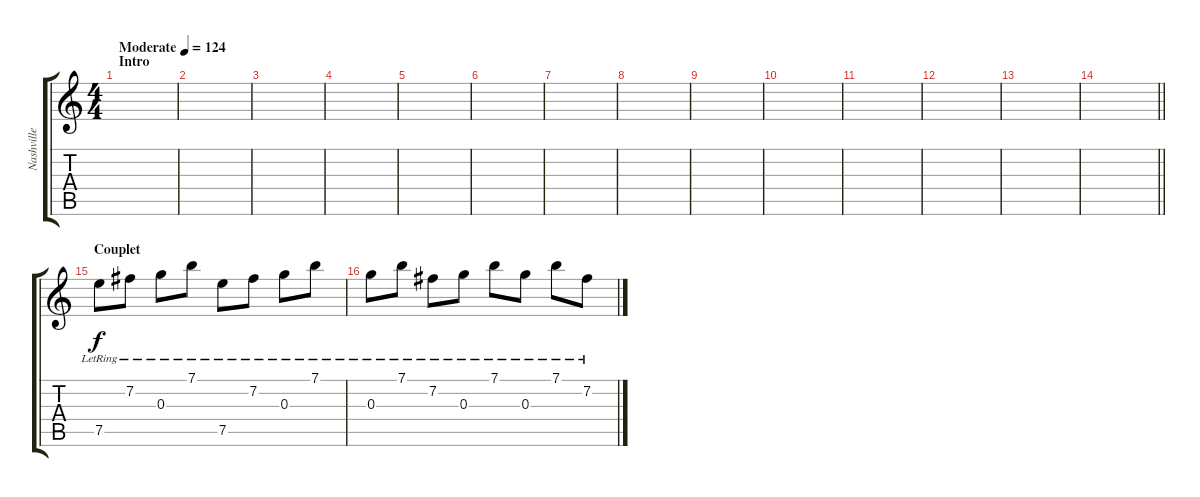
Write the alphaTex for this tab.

\track ("Nashville gitaar" "Nashville ") {instrument acousticguitarsteel}
\staff {score tabs}
\tuning (E4 B3 G4 D4 A3 E3) {hide}
\ts (4 4)
\section ("" "Intro")
\tempo (124 "Moderate")
\clef g2
\ks c
|
|
|
|
|
|
|
|
|
|
|
|
|
\barLineRight lightlight
|
\section ("" "Couplet")
7.5{lr}.8 7.2{lr}.8 0.3{lr}.8 7.1{lr}.8 7.5{lr}.8 7.2{lr}.8 0.3{lr}.8 7.1{lr}.8 |
0.3{lr}.8 7.1{lr}.8 7.2{lr}.8 0.3{lr}.8 7.1{lr}.8 0.3{lr}.8 7.1{lr}.8 7.2{lr}.8
